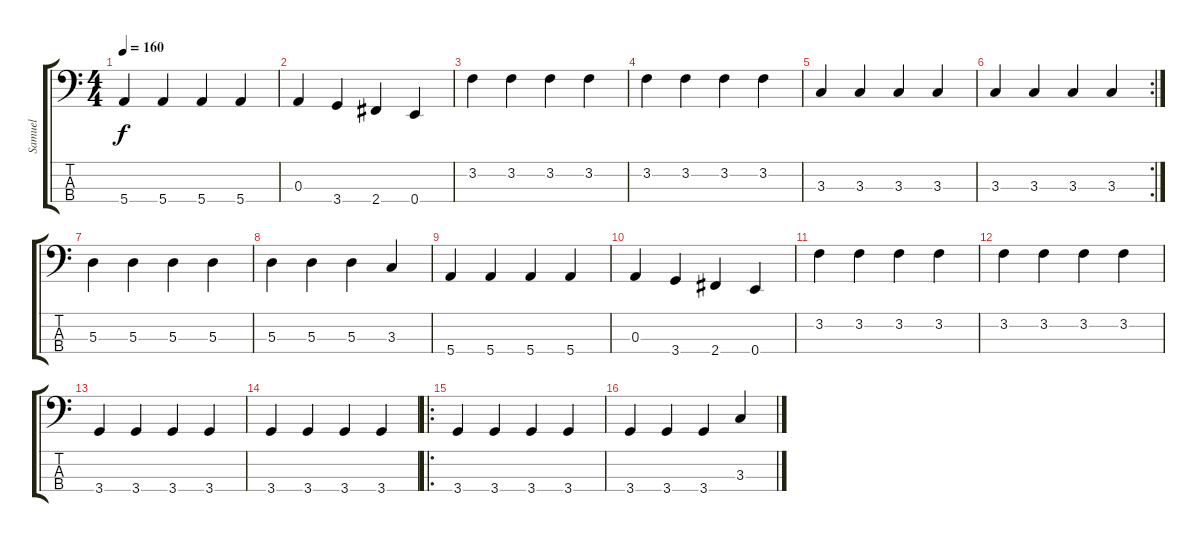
\track ("Samuel" "Samuel") {instrument electricbassfinger}
\staff {score tabs}
\tuning (G2 D2 A1 E1) {hide}
\ts (4 4)
\tempo 160
\clef f4
\ks c
5.4.4{dy f} 5.4.4 5.4.4 5.4.4 |
0.3.4 3.4.4 2.4.4 0.4.4 |
3.2.4 3.2.4 3.2.4 3.2.4 |
3.2.4 3.2.4 3.2.4 3.2.4 |
3.3.4 3.3.4 3.3.4 3.3.4 |
\rc 2
3.3.4 3.3.4 3.3.4 3.3.4 |
5.3.4 5.3.4 5.3.4 5.3.4 |
5.3.4 5.3.4 5.3.4 3.3.4 |
5.4.4 5.4.4 5.4.4 5.4.4 |
0.3.4 3.4.4 2.4.4 0.4.4 |
3.2.4 3.2.4 3.2.4 3.2.4 |
3.2.4 3.2.4 3.2.4 3.2.4 |
3.4.4 3.4.4 3.4.4 3.4.4 |
3.4.4 3.4.4 3.4.4 3.4.4 |
\ro
3.4.4 3.4.4 3.4.4 3.4.4 |
3.4.4 3.4.4 3.4.4 3.3.4
